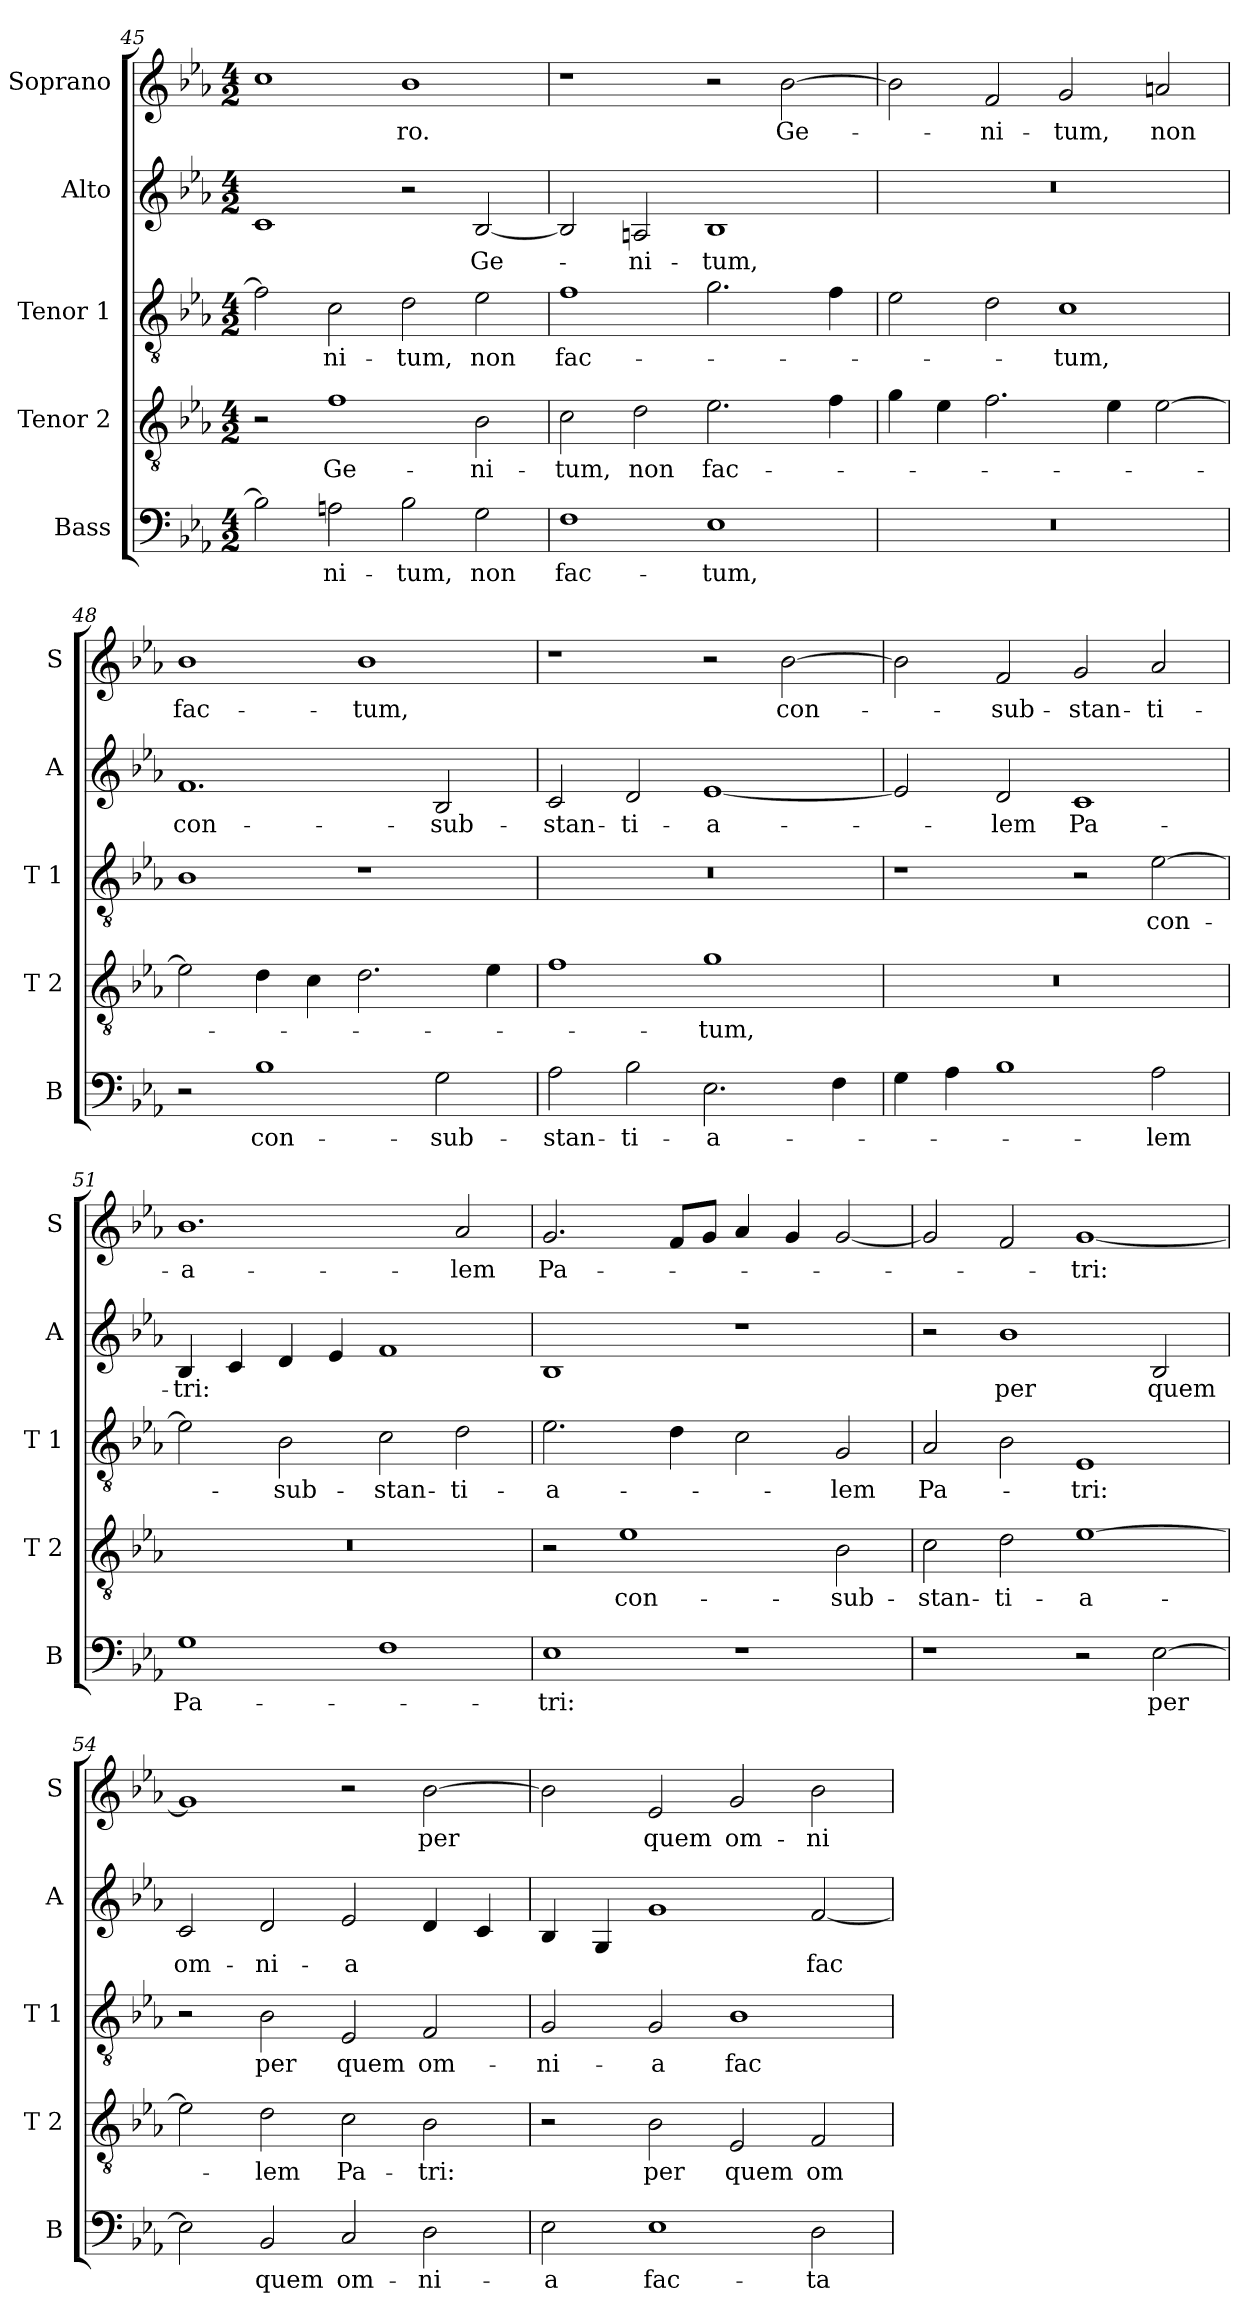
**kern	**text	**kern	**text	**kern	**text	**kern	**text	**kern	**text
*part5	*part5	*part4	*part4	*part3	*part3	*part2	*part2	*part1	*part1
*staff5	*staff5	*staff4	*staff4	*staff3	*staff3	*staff2	*staff2	*staff1	*staff1
*I"Bass	*	*I"Tenor 2	*	*I"Tenor 1	*	*I"Alto	*	*I"Soprano	*
*I'B	*	*I'T 2	*	*I'T 1	*	*I'A	*	*I'S	*
*clefF4	*	*clefGv2	*	*clefGv2	*	*clefG2	*	*clefG2	*
*k[b-e-a-]	*	*k[b-e-a-]	*	*k[b-e-a-]	*	*k[b-e-a-]	*	*k[b-e-a-]	*
*E-:	*	*E-:	*	*E-:	*	*E-:	*	*E-:	*
*M4/2	*	*M4/2	*	*M4/2	*	*M4/2	*	*M4/2	*
=45	=45	=45	=45	=45	=45	=45	=45	=45	=45
2B-\]	.	2r	.	2f\]	.	1c	.	1cc	.
!	!LO:LY:b	!	!LO:LY:b	!	!LO:LY:b	!	!	!	!
2An\	-ni-	1f	Ge-	2c\	-ni-	.	.	.	.
!	!LO:LY:b	!	!	!	!LO:LY:b	!	!	!	!LO:LY:b
2B-\	-tum,	.	.	2d\	-tum,	2r	.	1b-	-ro.
!	!LO:LY:b	!	!LO:LY:b	!	!LO:LY:b	!	!LO:LY:b	!	!
2G\	non	2B-\	-ni-	2e-\	non	[2B-/	Ge-	.	.
=46	=46	=46	=46	=46	=46	=46	=46	=46	=46
!	!LO:LY:b	!	!LO:LY:b	!	!LO:LY:b	!	!	!	!
1F	fac-	2c\	-tum,	1f	fac-	2B-/]	.	1r	.
!	!	!	!LO:LY:b	!	!	!	!LO:LY:b	!	!
.	.	2d\	non	.	.	2An/	-ni-	.	.
!	!LO:LY:b	!	!LO:LY:b	!	!	!	!LO:LY:b	!	!
1E-	-tum,	2.e-\	fac-	2.g\	.	1B-	-tum,	2r	.
!	!	!	!	!	!	!	!	!	!LO:LY:b
.	.	.	.	.	.	.	.	[2b-\	Ge-
.	.	4f\	.	4f\	.	.	.	.	.
=47	=47	=47	=47	=47	=47	=47	=47	=47	=47
0r	.	4g\	.	2e-\	.	0r	.	2b-\]	.
.	.	4e-\	.	.	.	.	.	.	.
!	!	!	!	!	!	!	!	!	!LO:LY:b
.	.	2.f\	.	2d\	.	.	.	2f/	-ni-
!	!	!	!	!	!LO:LY:b	!	!	!	!LO:LY:b
.	.	.	.	1c	-tum,	.	.	2g/	-tum,
.	.	4e-\	.	.	.	.	.	.	.
!	!	!	!	!	!	!	!	!	!LO:LY:b
.	.	[2e-\	.	.	.	.	.	2an/	non
=48	=48	=48	=48	=48	=48	=48	=48	=48	=48
!	!	!	!	!	!	!	!LO:LY:b	!	!LO:LY:b
2r	.	2e-\]	.	1B-	.	1.f	con-	1b-	fac-
!	!LO:LY:b	!	!	!	!	!	!	!	!
1B-	con-	4d\	.	.	.	.	.	.	.
.	.	4c\	.	.	.	.	.	.	.
!	!	!	!	!	!	!	!	!	!LO:LY:b
.	.	2.d\	.	1r	.	.	.	1b-	-tum,
!	!LO:LY:b	!	!	!	!	!	!LO:LY:b	!	!
2G\	-sub-	.	.	.	.	2B-/	-sub-	.	.
.	.	4e-\	.	.	.	.	.	.	.
!!LO:LB:g=z
=49	=49	=49	=49	=49	=49	=49	=49	=49	=49
!	!LO:LY:b	!	!	!	!	!	!LO:LY:b	!	!
2A-\	-stan-	1f	.	0r	.	2c/	-stan-	1r	.
!	!LO:LY:b	!	!	!	!	!	!LO:LY:b	!	!
2B-\	-ti-	.	.	.	.	2d/	-ti-	.	.
!	!LO:LY:b	!	!LO:LY:b	!	!	!	!LO:LY:b	!	!
2.E-\	-a-	1g	-tum,	.	.	[1e-	-a-	2r	.
!	!	!	!	!	!	!	!	!	!LO:LY:b
.	.	.	.	.	.	.	.	[2b-\	con-
4F\	.	.	.	.	.	.	.	.	.
=50	=50	=50	=50	=50	=50	=50	=50	=50	=50
4G\	.	0r	.	1r	.	2e-/]	.	2b-\]	.
4A-\	.	.	.	.	.	.	.	.	.
!	!	!	!	!	!	!	!LO:LY:b	!	!LO:LY:b
1B-	.	.	.	.	.	2d/	-lem	2f/	-sub-
!	!	!	!	!	!	!	!LO:LY:b	!	!LO:LY:b
.	.	.	.	2r	.	1c	Pa-	2g/	-stan-
!	!LO:LY:b	!	!	!	!LO:LY:b	!	!	!	!LO:LY:b
2A-\	-lem	.	.	[2e-\	con-	.	.	2a-/	-ti-
=51	=51	=51	=51	=51	=51	=51	=51	=51	=51
!	!LO:LY:b	!	!	!	!	!	!LO:LY:b	!	!LO:LY:b
1G	Pa-	0r	.	2e-\]	.	4B-/	-tri:	1.b-	-a-
.	.	.	.	.	.	4c/	.	.	.
!	!	!	!	!	!LO:LY:b	!	!	!	!
.	.	.	.	2B-\	-sub-	4d/	.	.	.
.	.	.	.	.	.	4e-/	.	.	.
!	!	!	!	!	!LO:LY:b	!	!	!	!
1F	.	.	.	2c\	-stan-	1f	.	.	.
!	!	!	!	!	!LO:LY:b	!	!	!	!LO:LY:b
.	.	.	.	2d\	-ti-	.	.	2a-/	-lem
=52	=52	=52	=52	=52	=52	=52	=52	=52	=52
!	!LO:LY:b	!	!	!	!LO:LY:b	!	!	!	!LO:LY:b
1E-	-tri:	2r	.	2.e-\	-a-	1B-	.	2.g/	Pa-
!	!	!	!LO:LY:b	!	!	!	!	!	!
.	.	1e-	con-	.	.	.	.	.	.
.	.	.	.	4d\	.	.	.	8f/L	.
.	.	.	.	.	.	.	.	8g/J	.
1r	.	.	.	2c\	.	1r	.	4a-/	.
.	.	.	.	.	.	.	.	4g/	.
!	!	!	!LO:LY:b	!	!LO:LY:b	!	!	!	!
.	.	2B-\	-sub-	2G/	-lem	.	.	[2g/	.
=53	=53	=53	=53	=53	=53	=53	=53	=53	=53
!	!	!	!LO:LY:b	!	!LO:LY:b	!	!	!	!
1r	.	2c\	-stan-	2A-/	Pa-	2r	.	2g/]	.
!	!	!	!LO:LY:b	!	!	!	!LO:LY:b	!	!
.	.	2d\	-ti-	2B-\	.	1b-	per	2f/	.
!	!	!	!LO:LY:b	!	!LO:LY:b	!	!	!	!LO:LY:b
2r	.	[1e-	-a-	1E-	-tri:	.	.	[1g	-tri:
!	!LO:LY:b	!	!	!	!	!	!LO:LY:b	!	!
[2E-\	per	.	.	.	.	2B-/	quem	.	.
=54	=54	=54	=54	=54	=54	=54	=54	=54	=54
!	!	!	!	!	!	!	!LO:LY:b	!	!
2E-\]	.	2e-\]	.	2r	.	2c/	om-	1g]	.
!	!LO:LY:b	!	!LO:LY:b	!	!LO:LY:b	!	!LO:LY:b	!	!
2BB-/	quem	2d\	-lem	2B-\	per	2d/	-ni-	.	.
!	!LO:LY:b	!	!LO:LY:b	!	!LO:LY:b	!	!LO:LY:b	!	!
2C/	om-	2c\	Pa-	2E-/	quem	2e-/	-a	2r	.
!	!LO:LY:b	!	!LO:LY:b	!	!LO:LY:b	!	!	!	!LO:LY:b
2D\	-ni-	2B-\	-tri:	2F/	om-	4d/	.	[2b-\	per
.	.	.	.	.	.	4c/	.	.	.
!!LO:PB:g=z
=55	=55	=55	=55	=55	=55	=55	=55	=55	=55
!	!LO:LY:b	!	!	!	!LO:LY:b	!	!	!	!
2E-\	-a	2r	.	2G/	-ni-	4B-/	.	2b-\]	.
.	.	.	.	.	.	4G/	.	.	.
!	!LO:LY:b	!	!LO:LY:b	!	!LO:LY:b	!	!	!	!LO:LY:b
1E-	fac-	2B-\	per	2G/	-a	1g	.	2e-/	quem
!	!	!	!LO:LY:b	!	!LO:LY:b	!	!	!	!LO:LY:b
.	.	2E-/	quem	1B-	fac-	.	.	2g/	om-
!	!LO:LY:b	!	!LO:LY:b	!	!	!	!LO:LY:b	!	!LO:LY:b
2D\	-ta	2F/	om-	.	.	[2f/	fac-	2b-\	-ni-
=	=	=	=	=	=	=	=	=	=
*-	*-	*-	*-	*-	*-	*-	*-	*-	*-
